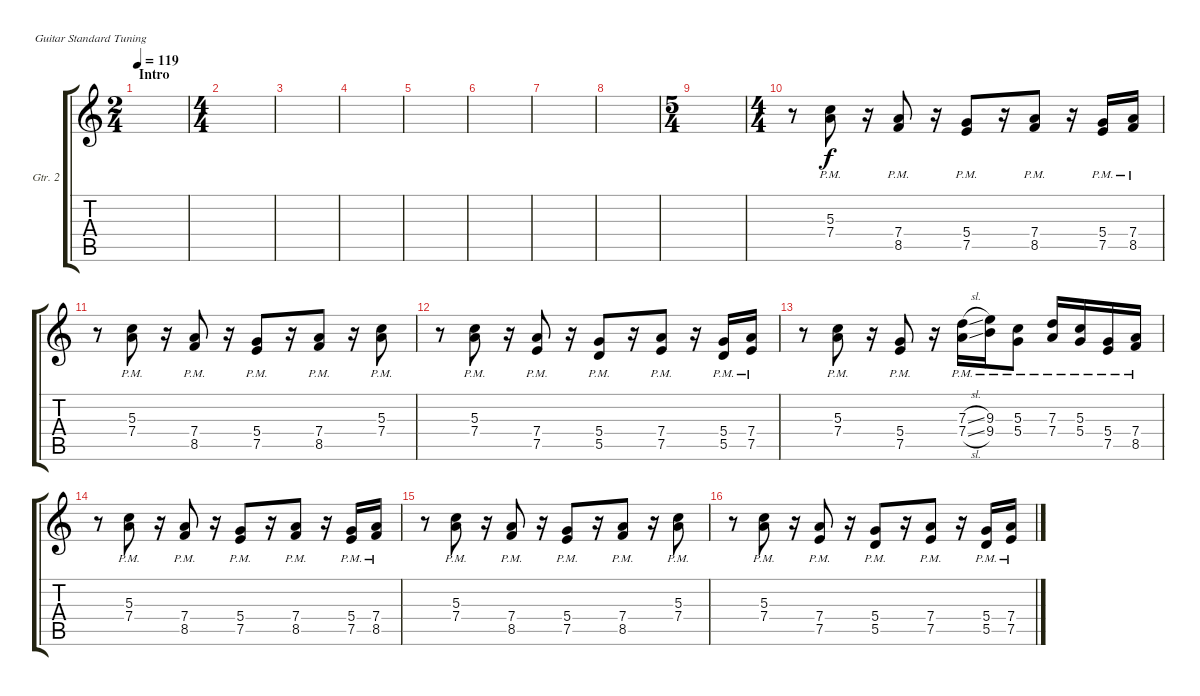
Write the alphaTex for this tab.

\defaultSystemsLayout 4
\bracketExtendMode groupsimilarinstruments
\firstSystemTrackNameOrientation horizontal
\otherSystemsTrackNameOrientation horizontal
\track ("Guitar 2 w/ clean" "Gtr. 2") {instrument electricguitarclean}
\staff {score tabs}
\tuning (E4 B3 G3 D3 A2 E2)
\ts (2 4)
\section ("" "Intro")
\tempo 119
\clef g2
\ks c
|
\ts (4 4)
|
|
|
|
|
|
|
\ts (5 4)
|
\ts (4 4)
r.8 (7.4{pm} 5.3{pm}).8 r.16 (8.5{pm} 7.4{pm}).8 r.16 (5.4{pm} 7.5{pm}).8 r.16 (8.5{pm} 7.4{pm}).8 r.16 (5.4{pm} 7.5{pm}).16 (8.5{pm} 7.4{pm}).16 |
r.8 (7.4{pm} 5.3{pm}).8 r.16 (8.5{pm} 7.4{pm}).8 r.16 (5.4{pm} 7.5{pm}).8 r.16 (8.5{pm} 7.4{pm}).8 r.16 (7.4{pm} 5.3{pm}).8 |
r.8 (7.4{pm} 5.3{pm}).8 r.16 (7.5{pm} 7.4{pm}).8 r.16 (5.4{pm} 5.5{pm}).8 r.16 (7.5{pm} 7.4{pm}).8 r.16 (5.4{pm} 5.5{pm}).16 (7.5{pm} 7.4{pm}).16 |
r.8 (7.4{pm} 5.3{pm}).8 r.16 (7.5{pm} 5.4{pm}).8 r.16 (7.4{sl pm} 7.3{sl pm}).16 (9.3{pm} 9.4{pm}).16 (5.4{pm} 5.3{pm}).8 (7.4{pm} 7.3{pm}).16 (5.3{pm} 5.4{pm}).16 (5.4{pm} 7.5{pm}).16 (8.5{pm} 7.4{pm}).16 |
r.8 (7.4{pm} 5.3{pm}).8 r.16 (8.5{pm} 7.4{pm}).8 r.16 (5.4{pm} 7.5{pm}).8 r.16 (8.5{pm} 7.4{pm}).8 r.16 (5.4{pm} 7.5{pm}).16 (8.5{pm} 7.4{pm}).16 |
r.8 (7.4{pm} 5.3{pm}).8 r.16 (8.5{pm} 7.4{pm}).8 r.16 (5.4{pm} 7.5{pm}).8 r.16 (8.5{pm} 7.4{pm}).8 r.16 (7.4{pm} 5.3{pm}).8 |
r.8 (7.4{pm} 5.3{pm}).8 r.16 (7.5{pm} 7.4{pm}).8 r.16 (5.4{pm} 5.5{pm}).8 r.16 (7.5{pm} 7.4{pm}).8 r.16 (5.4{pm} 5.5{pm}).16 (7.5{pm} 7.4{pm}).16
